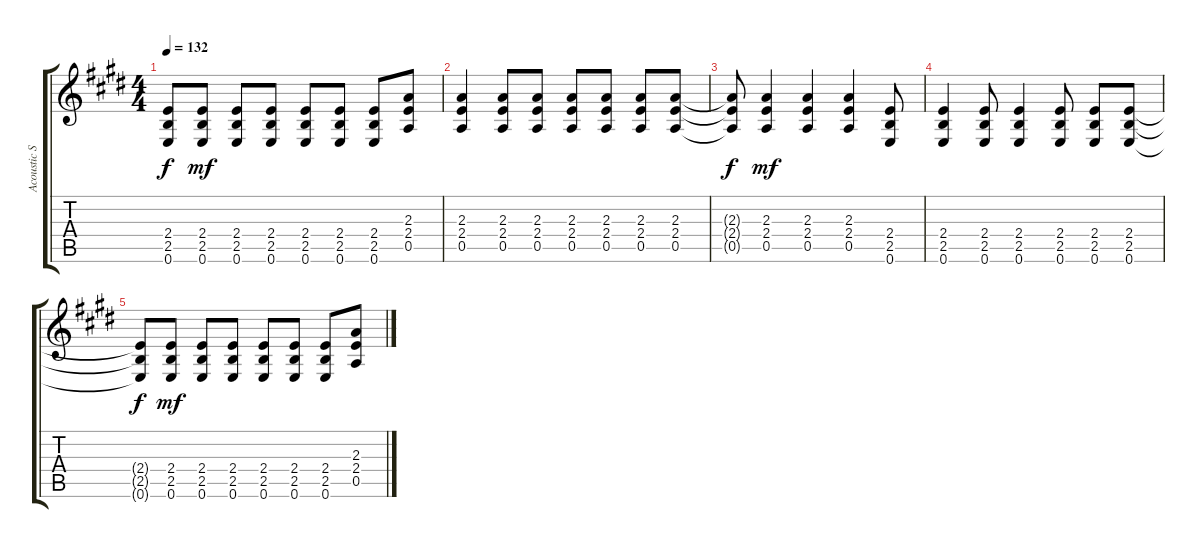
\track ("Acoustic Strumming [Guitar I]" "Acoustic S") {instrument acousticguitarsteel}
\staff {score tabs}
\tuning (E4 B3 G3 D3 A2 E2) {hide}
\ts (4 4)
\tempo 132
\clef g2
\ks e
(2.4{t} 2.5{t} 0.6{t}).8{dy f} (2.4 2.5 0.6).8{dy mf} (2.4 2.5 0.6).8 (2.4 2.5 0.6).8 (2.4 2.5 0.6).8 (2.4 2.5 0.6).8 (2.4 2.5 0.6).8 (2.3 2.4 0.5).8 |
(2.3 2.4 0.5).4 (2.3 2.4 0.5).8 (2.3 2.4 0.5).8 (2.3 2.4 0.5).8 (2.3 2.4 0.5).8 (2.3 2.4 0.5).8 (2.3 2.4 0.5).8 |
(2.3{t} 2.4{t} 0.5{t}).8{dy f} (2.3 2.4 0.5).4{dy mf} (2.3 2.4 0.5).4 (2.3 2.4 0.5).4 (2.4 2.5 0.6).8 |
(2.4 2.5 0.6).4 (2.4 2.5 0.6).8 (2.4 2.5 0.6).4 (2.4 2.5 0.6).8 (2.4 2.5 0.6).8 (2.4 2.5 0.6).8 |
(2.4{t} 2.5{t} 0.6{t}).8{dy f} (2.4 2.5 0.6).8{dy mf} (2.4 2.5 0.6).8 (2.4 2.5 0.6).8 (2.4 2.5 0.6).8 (2.4 2.5 0.6).8 (2.4 2.5 0.6).8 (2.3 2.4 0.5).8
